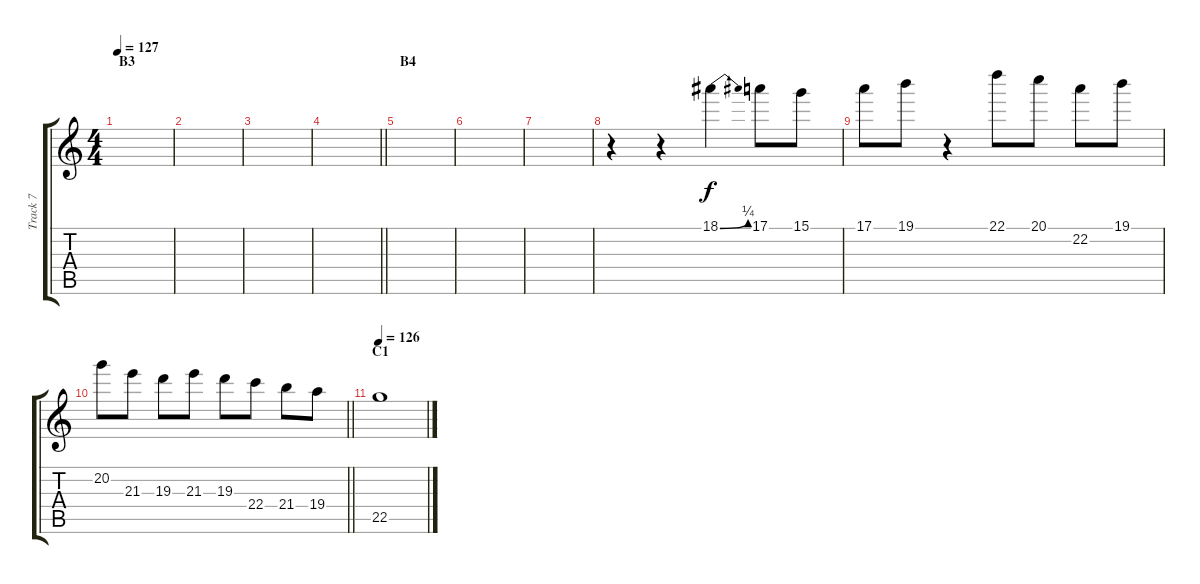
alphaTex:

\track ("Track 7" "Track 7") {instrument overdrivenguitar}
\staff {score tabs}
\tuning (E4 B3 G3 D3 A2 E2) {hide}
\ts (4 4)
\section ("" "B3")
\tempo 127
\clef g2
\ks c
|
|
|
\barLineRight lightlight
|
\section ("" "B4")
|
|
|
r.4 r.4 18.1{be (bend 0 0 60 1)}.4 17.1.8 15.1.8 |
17.1.8 19.1.8 r.4 22.1.8 20.1.8 22.2.8 19.1.8 |
\barLineRight lightlight
20.2.8 21.3.8 19.3.8 21.3.8 19.3.8 22.4.8 21.4.8 19.4.8 |
\section ("" "C1")
\tempo 126
22.5.1
